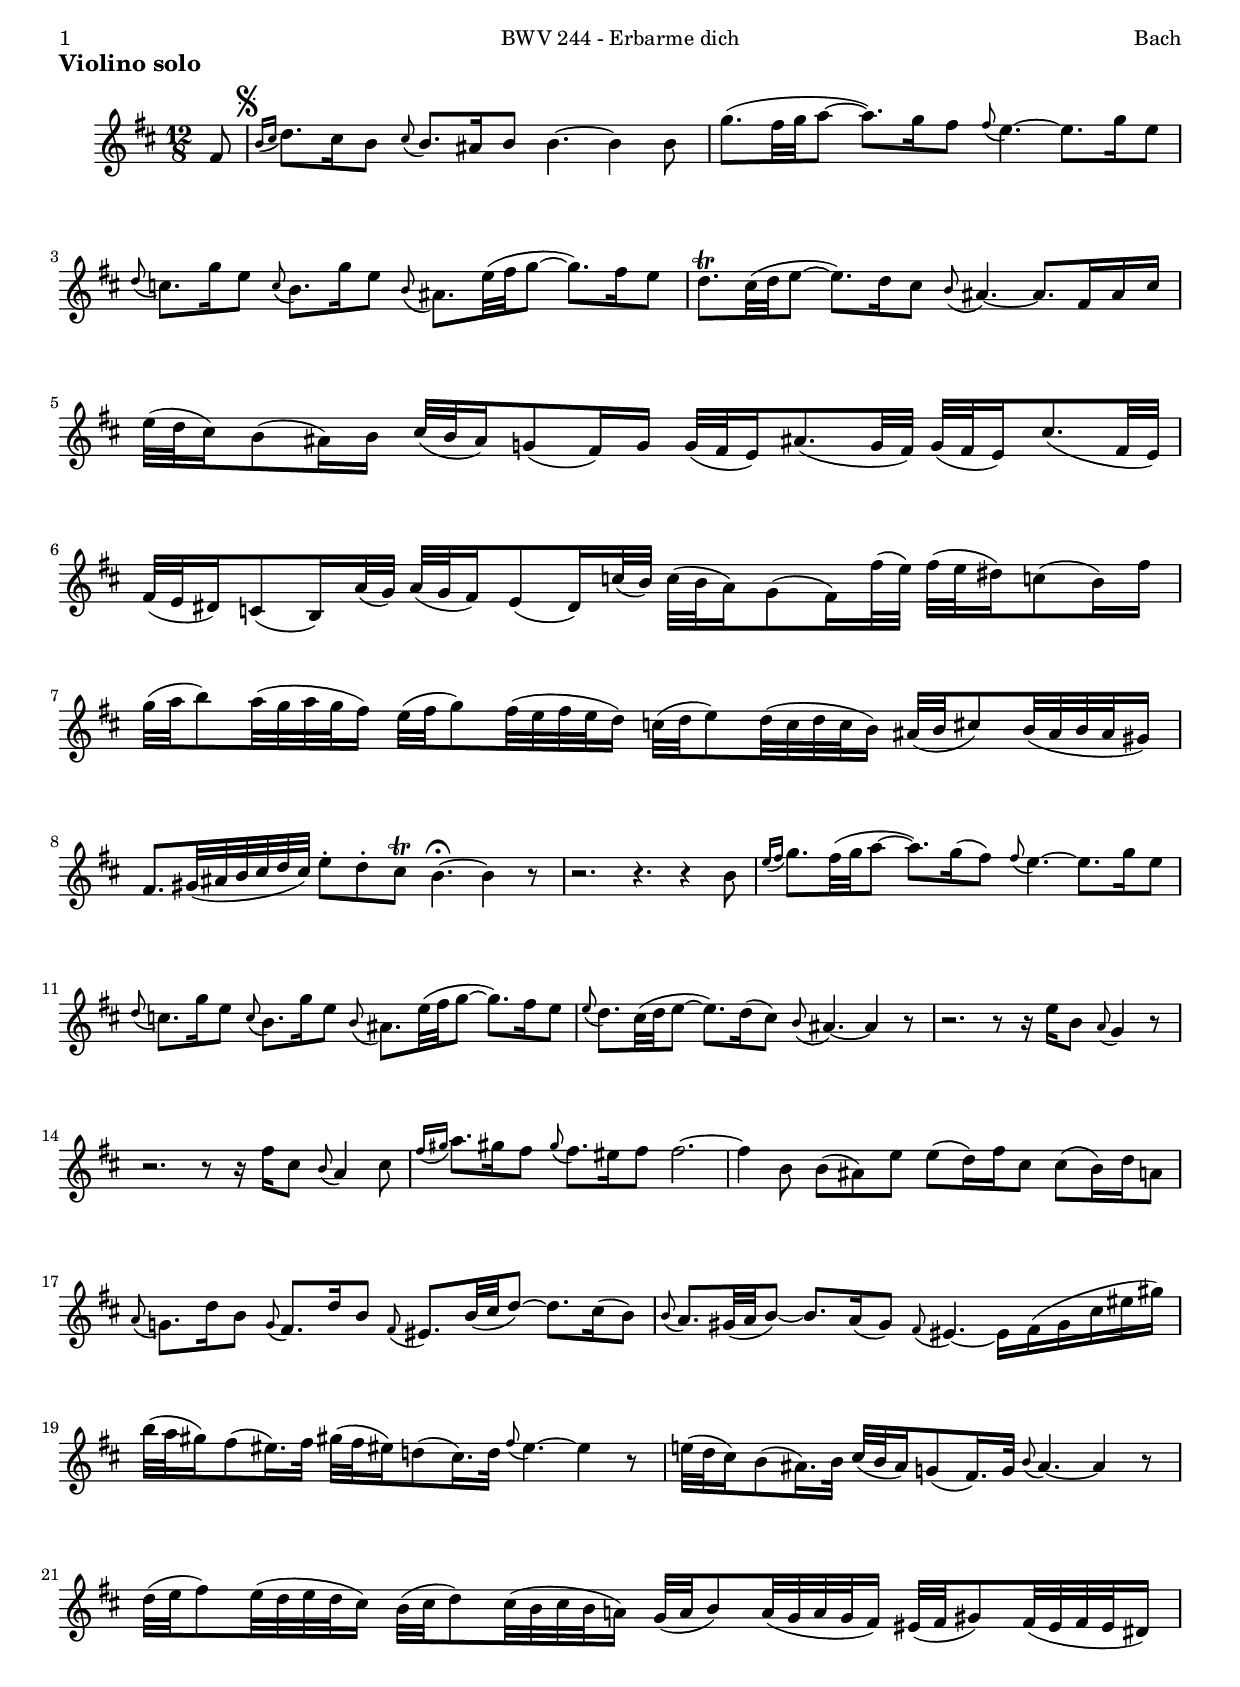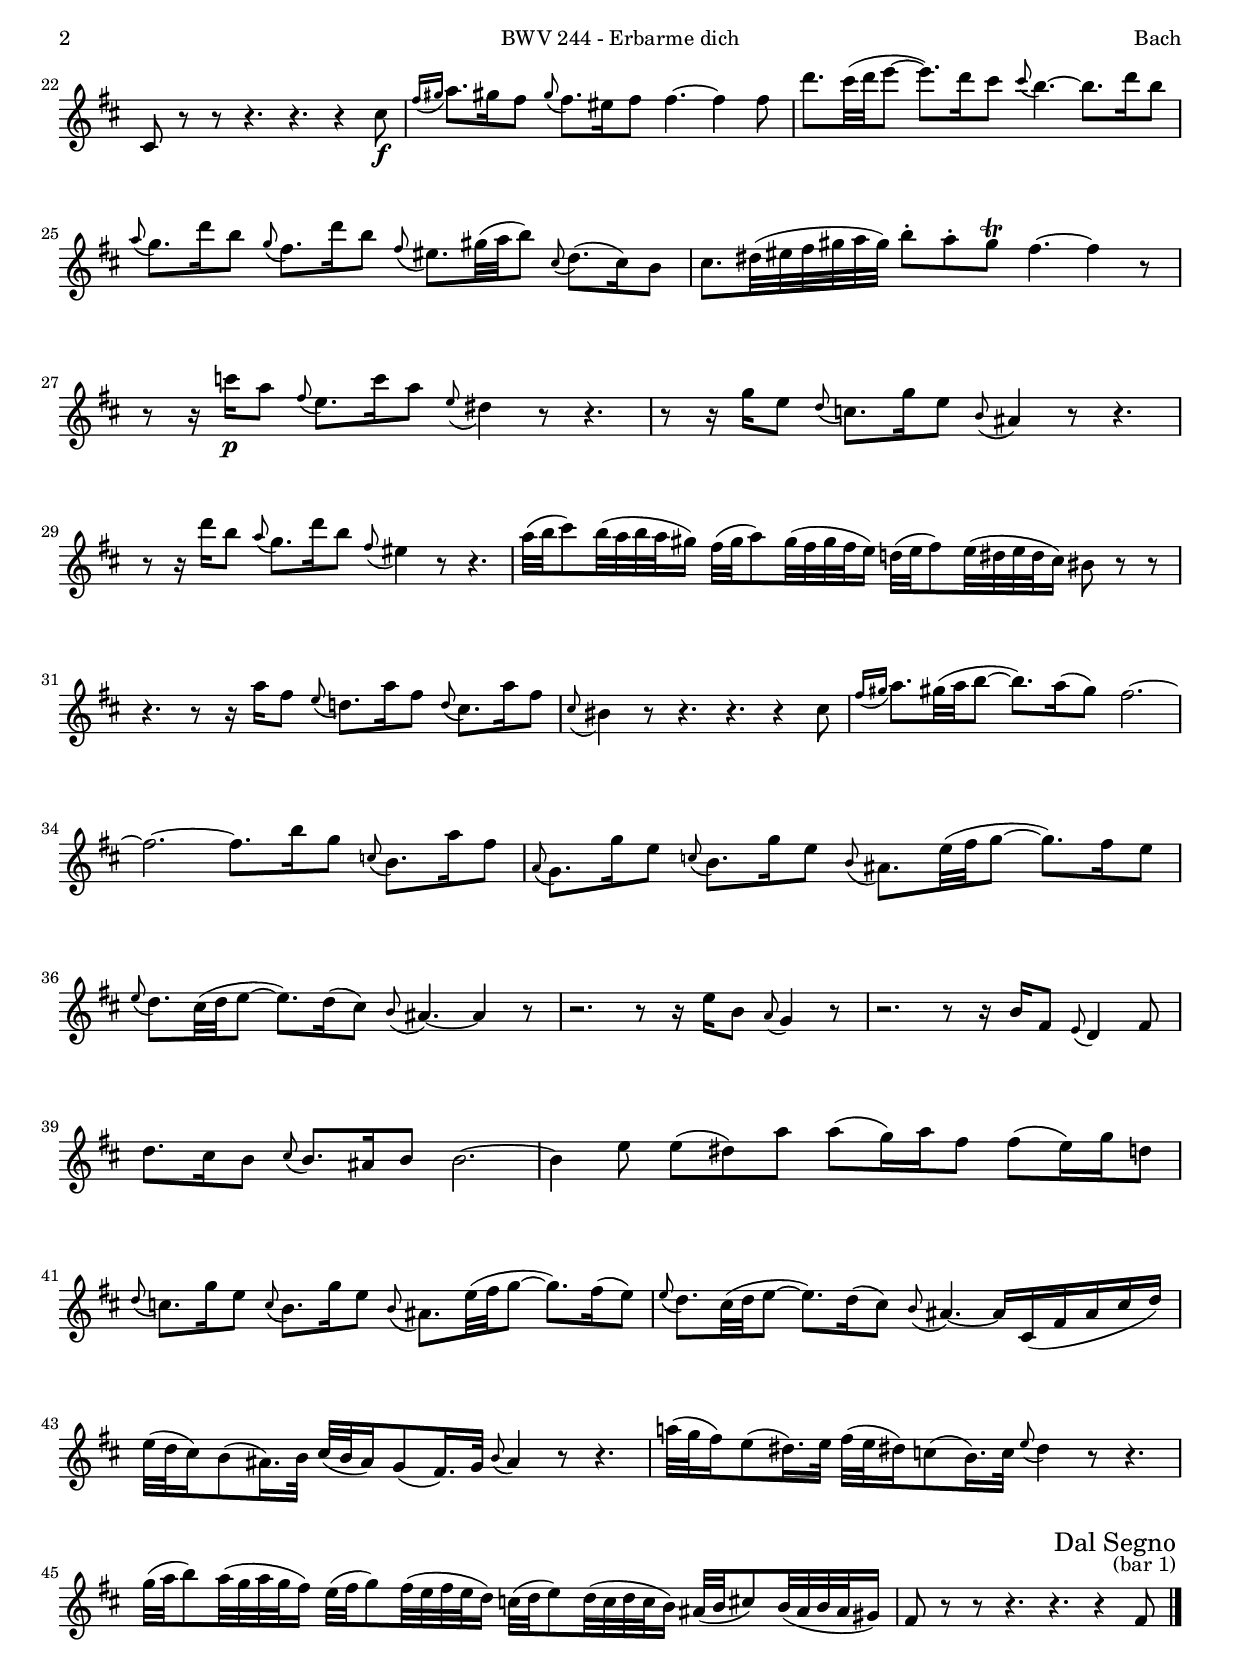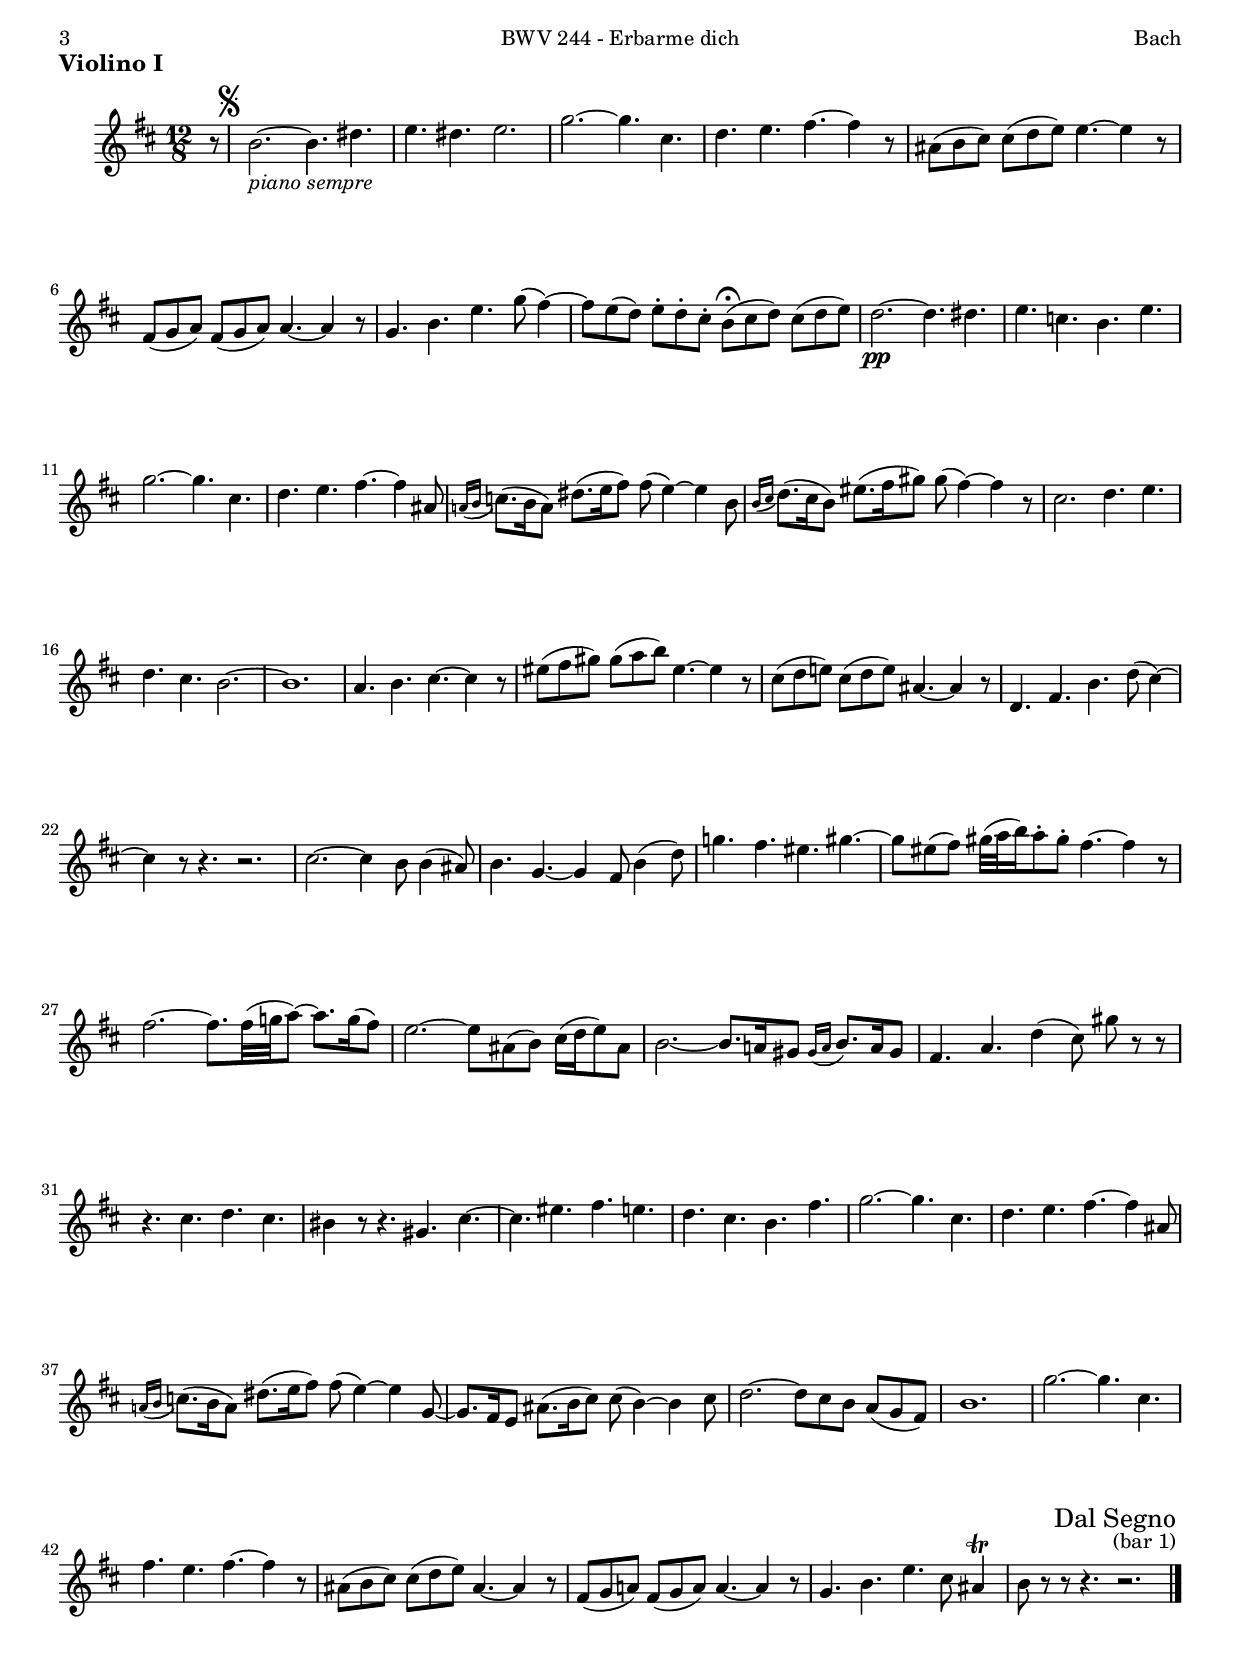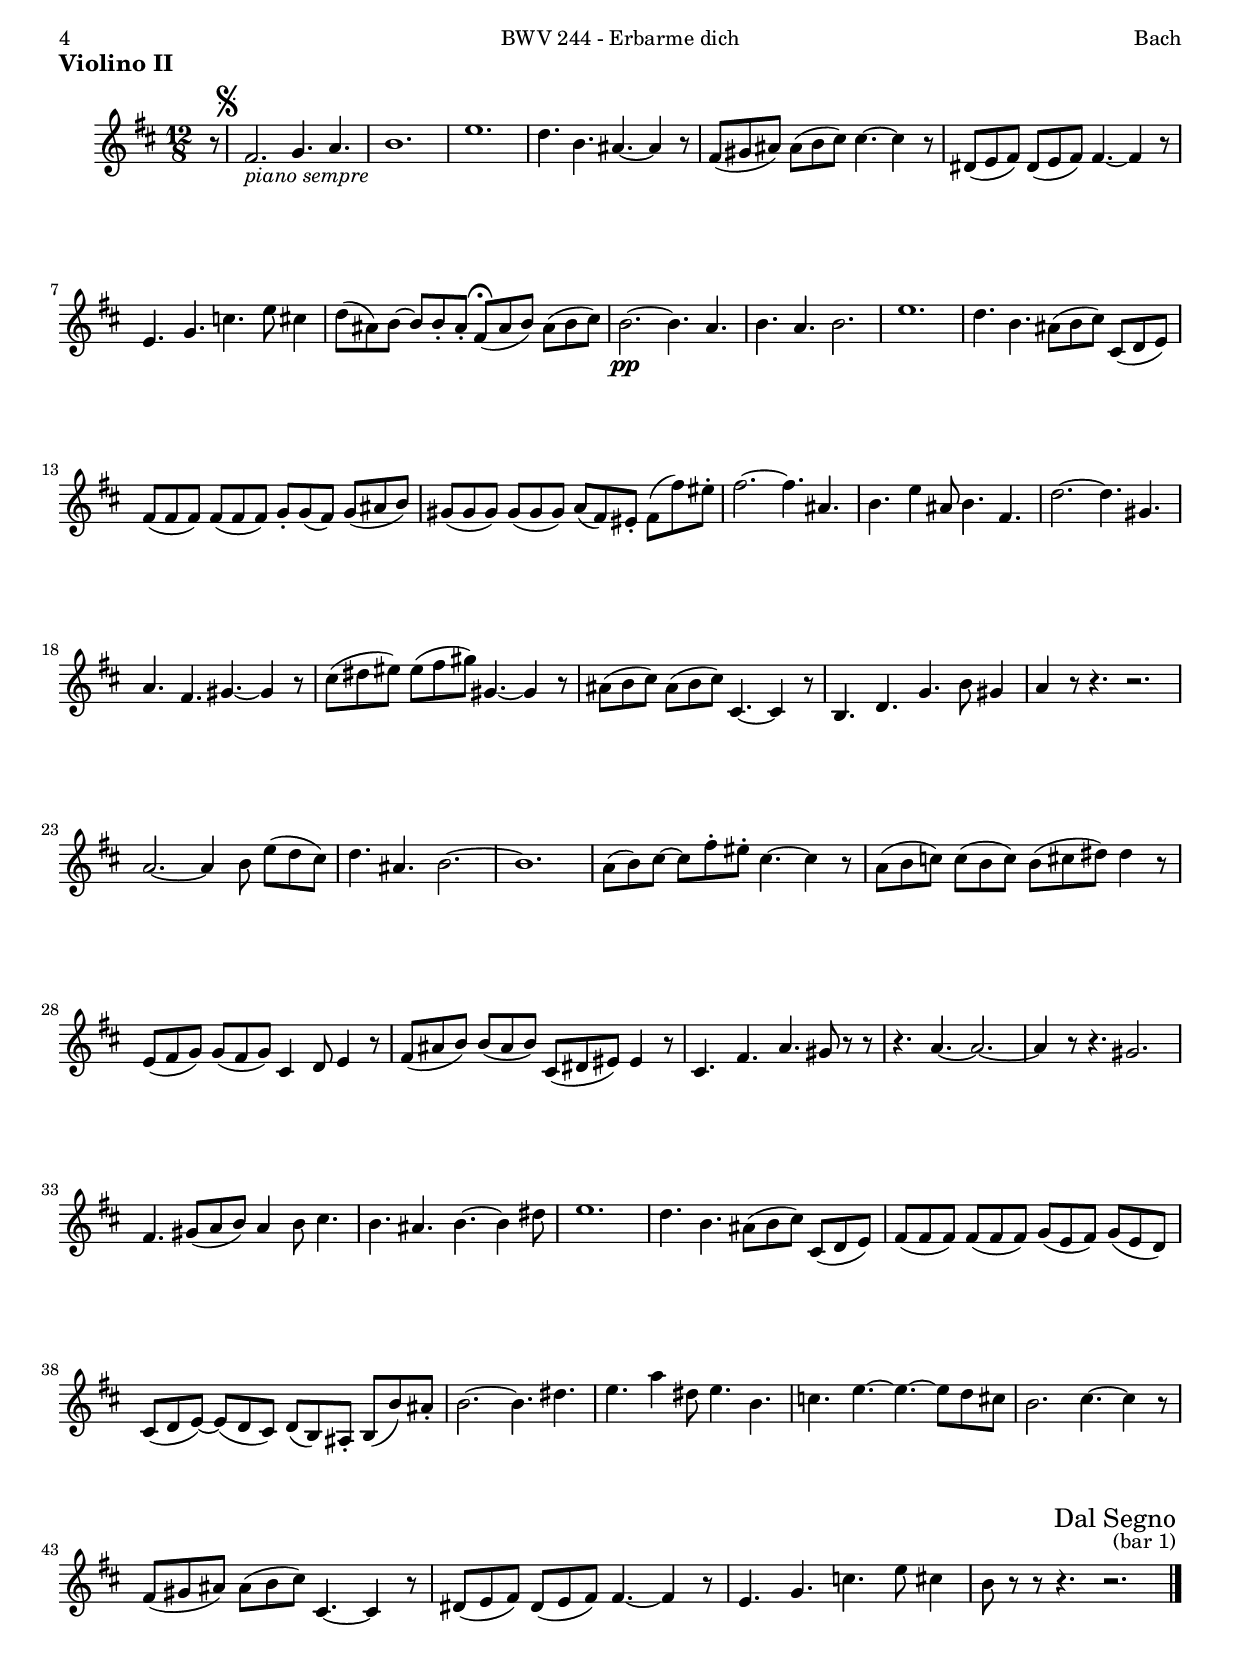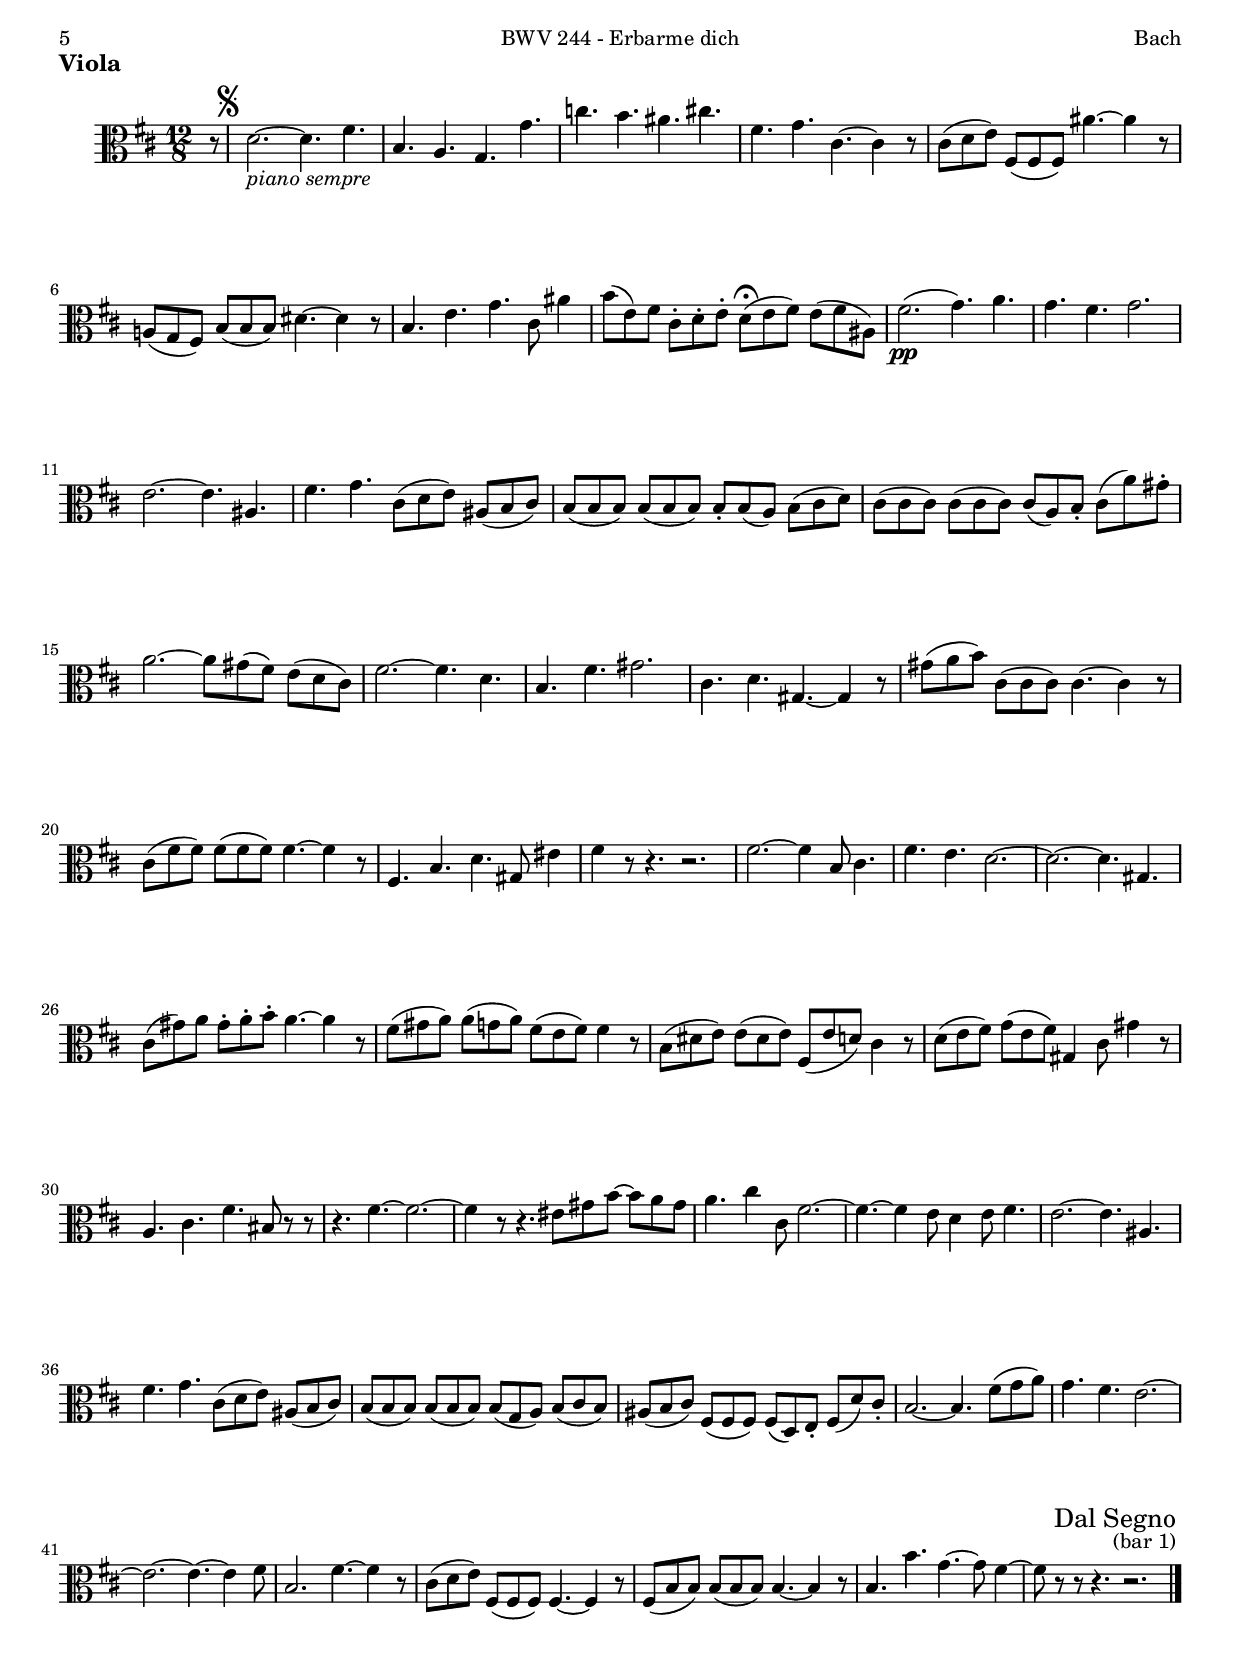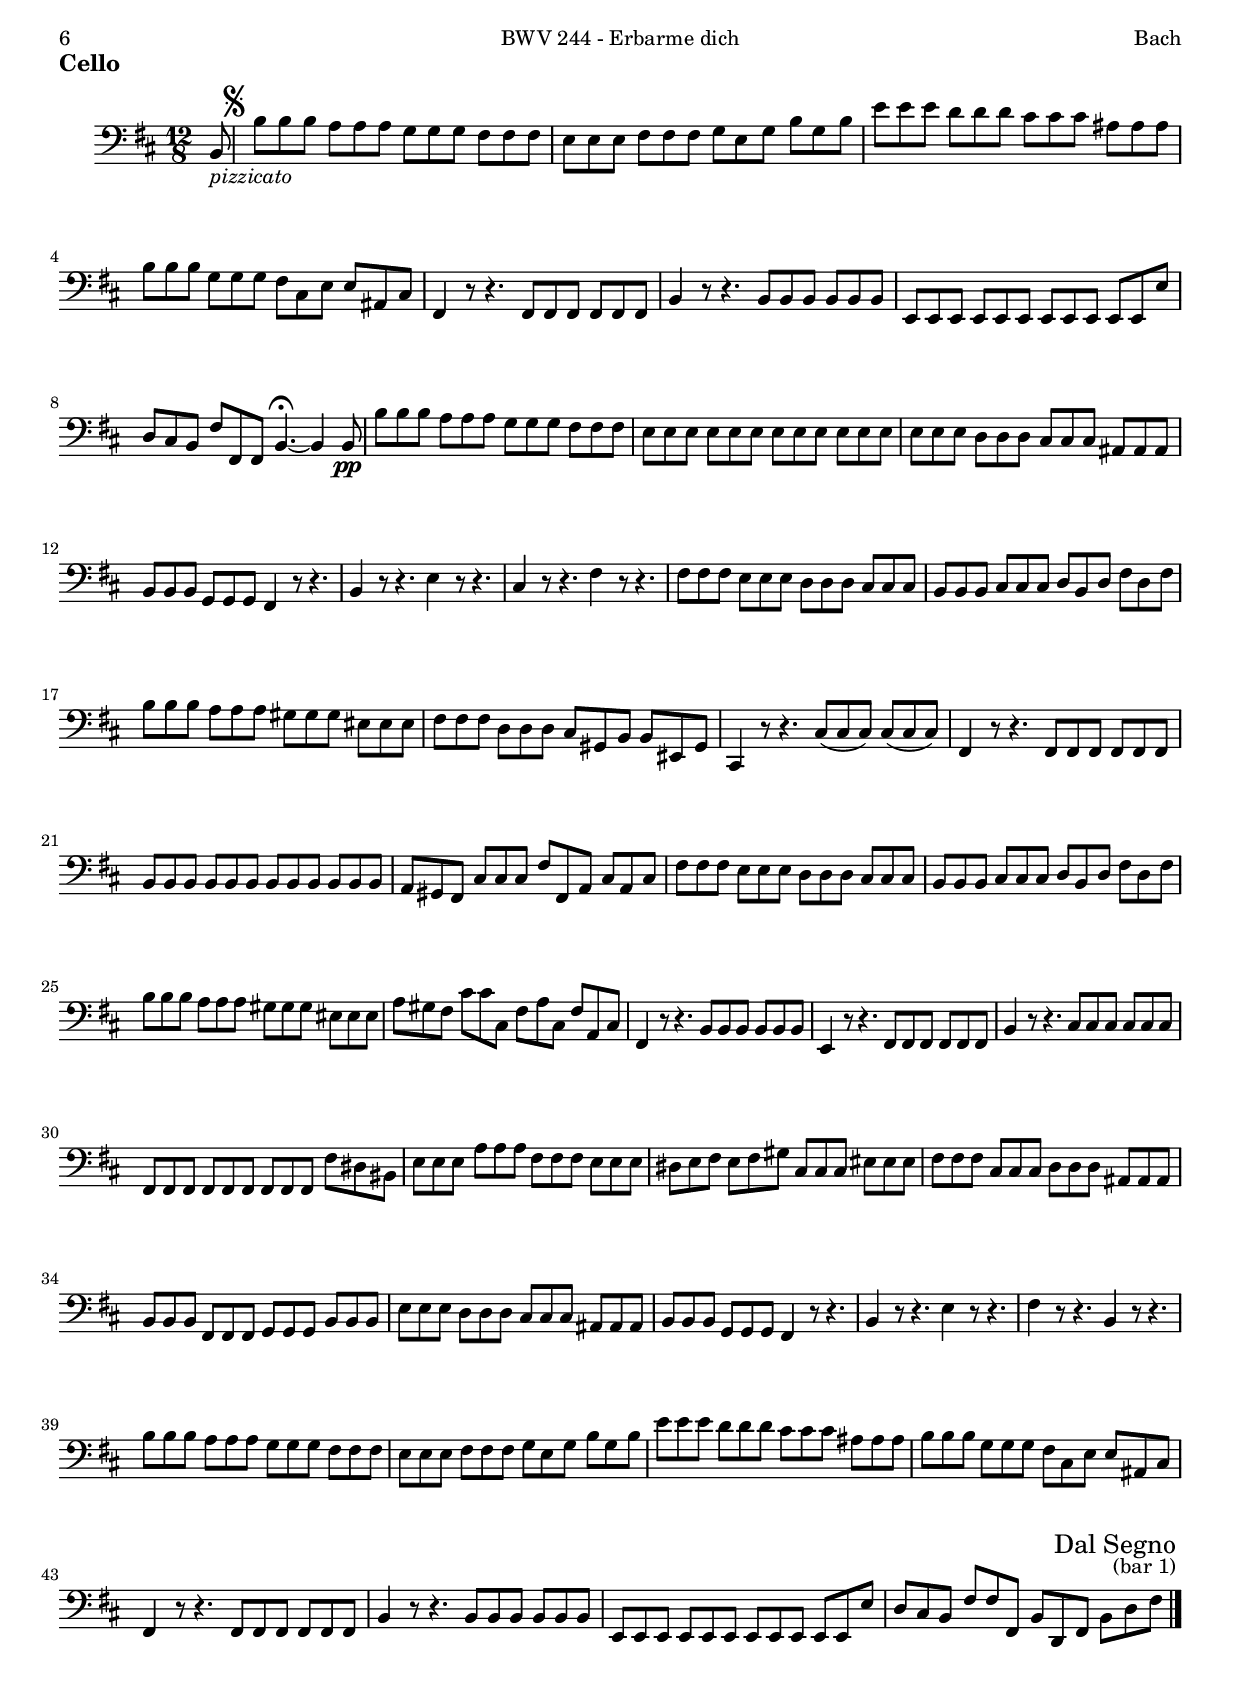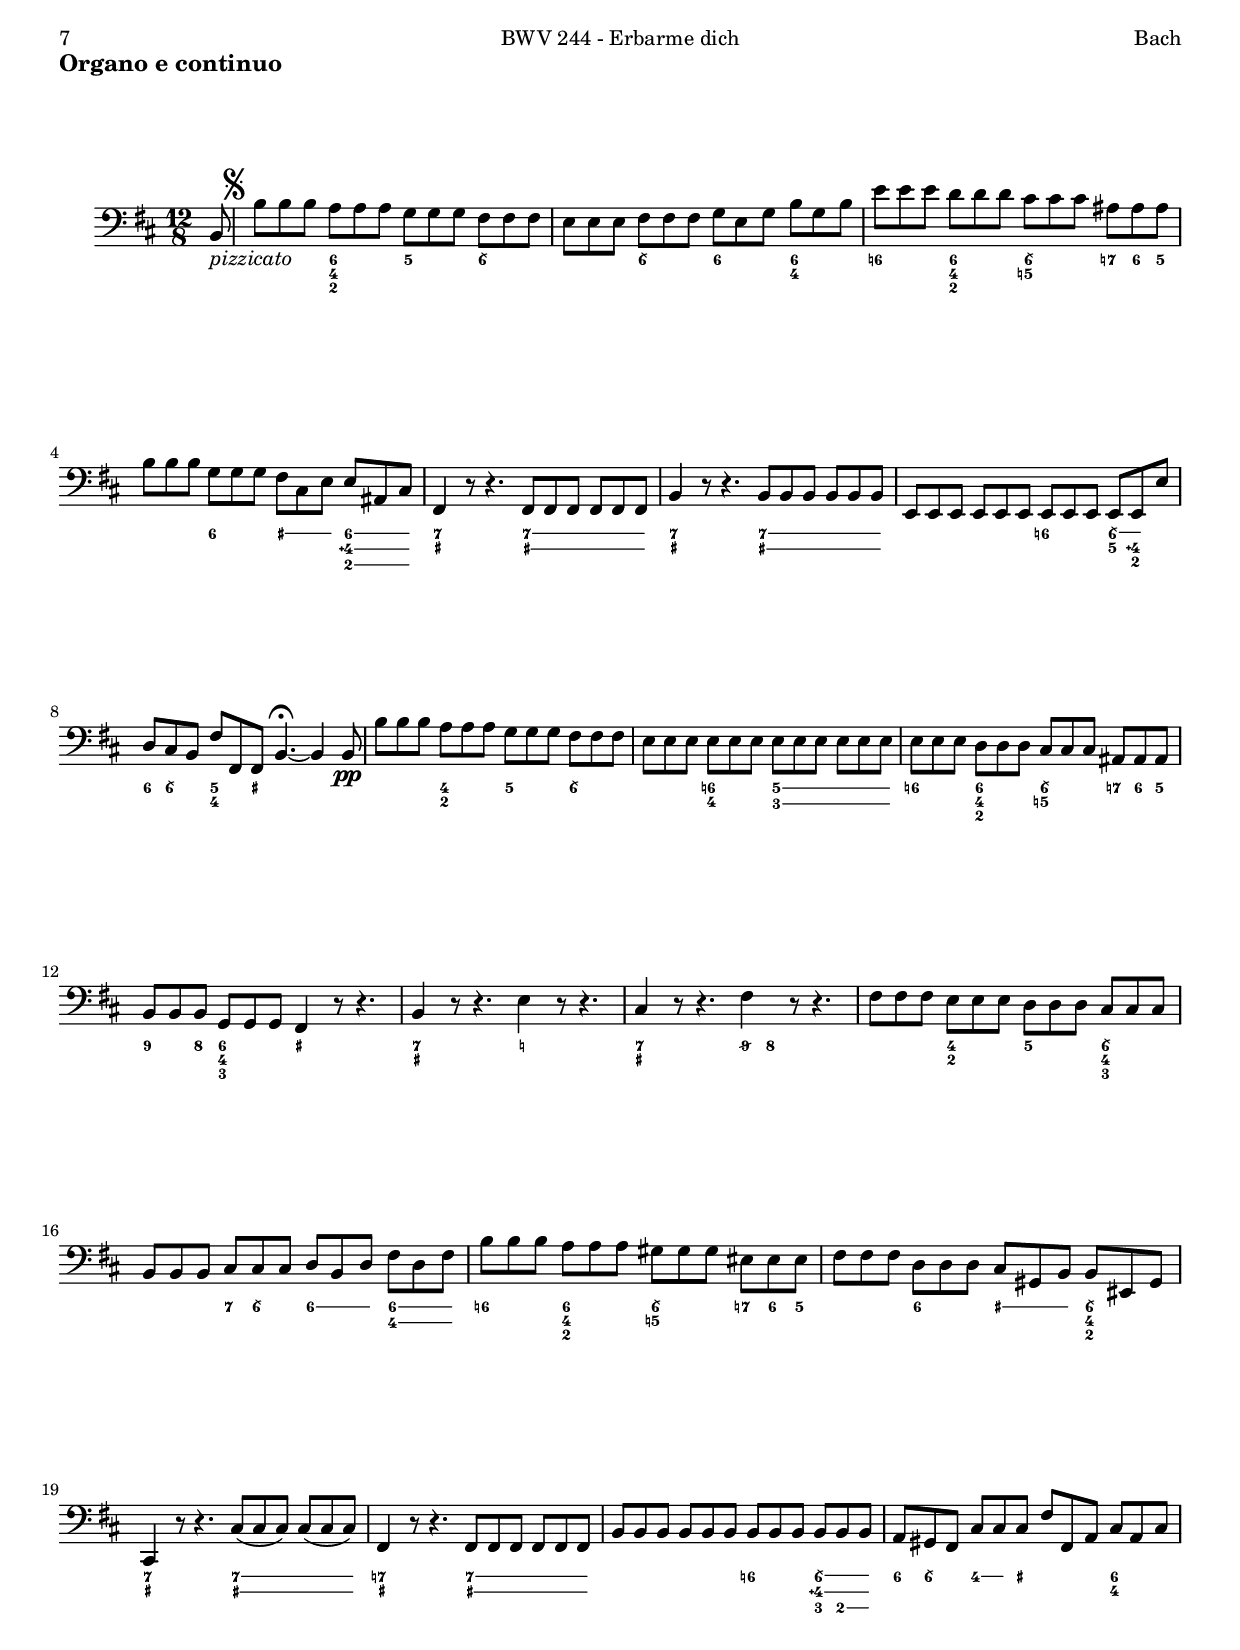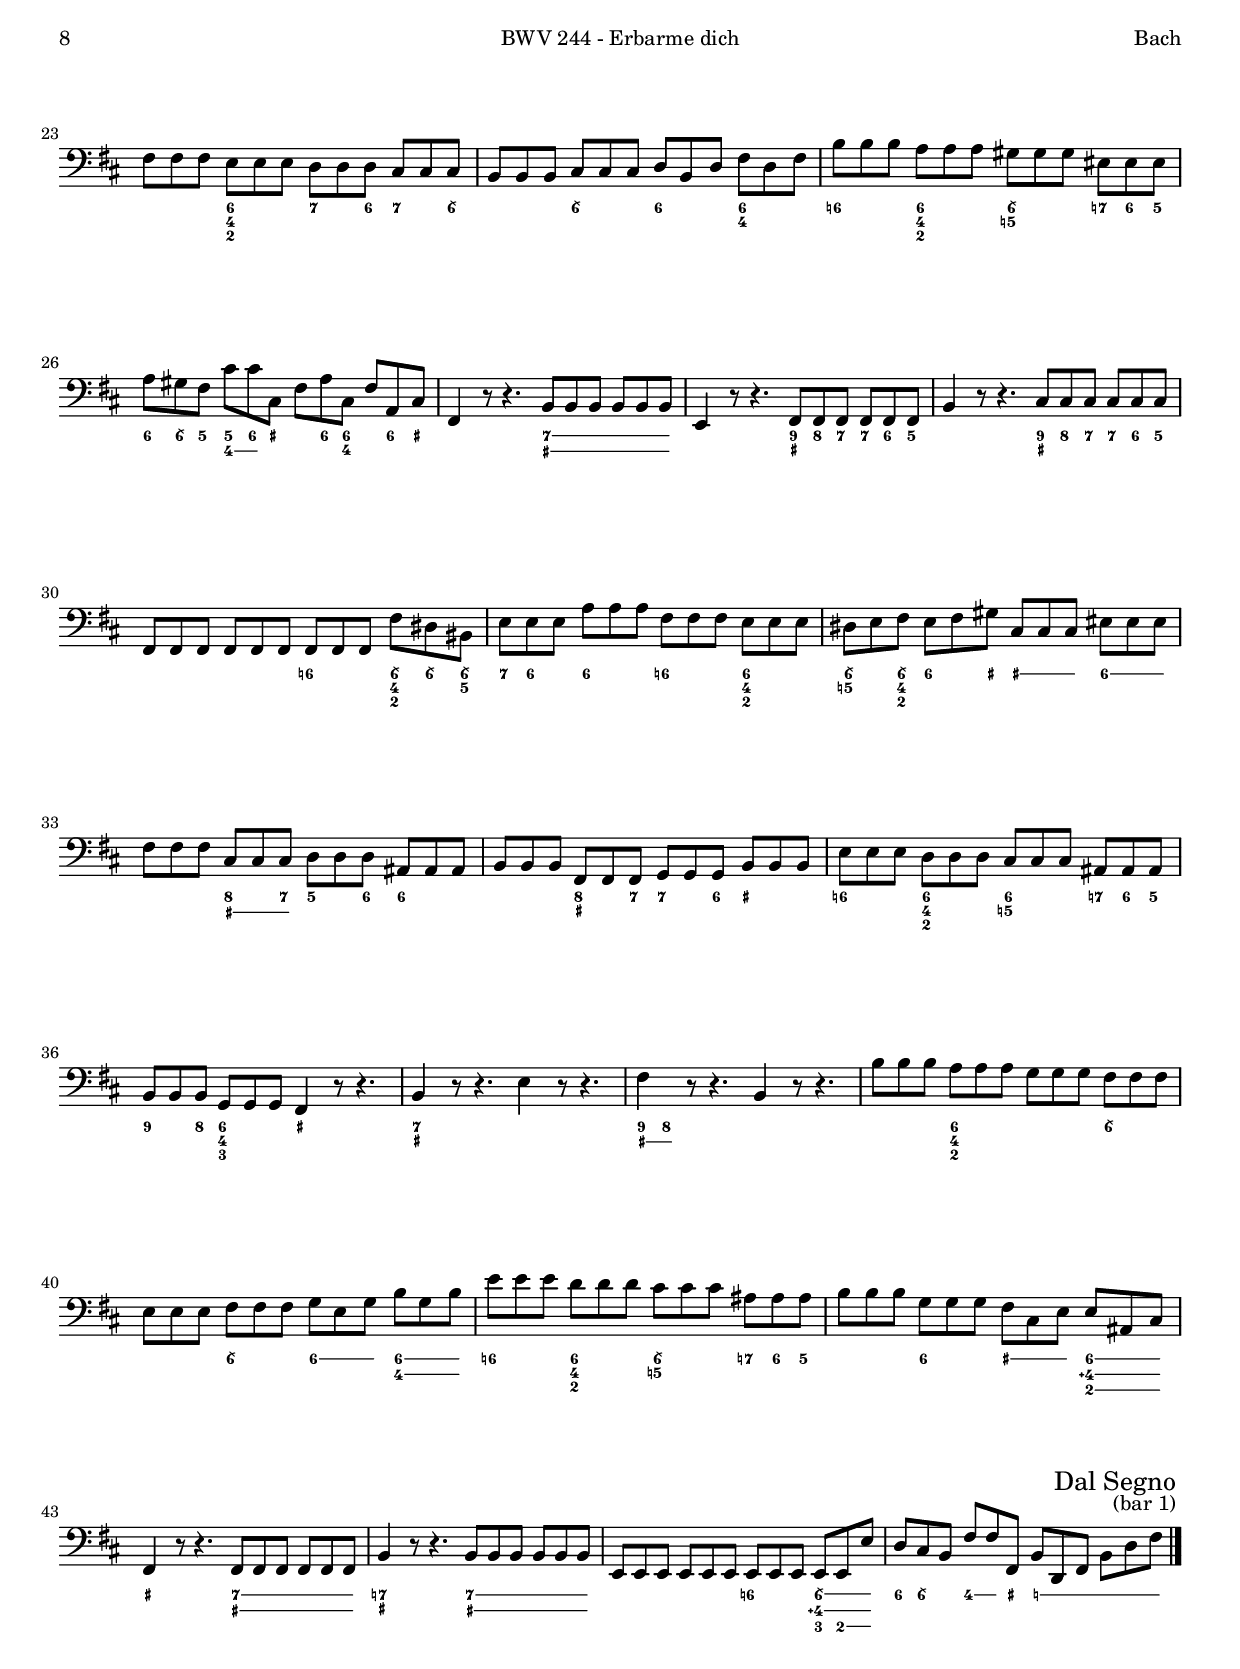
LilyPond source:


\version "2.18.0"

#(set-default-paper-size "a4")
#(set-global-staff-size 18.0) % 14.0 orquesta
#(ly:set-option 'point-and-click #f)
%nomobile

italicas=\override LyricText.font-shape = #'italic
rectas=\override LyricText.font-shape = #'upright
ss=\once \set suggestAccidentals = ##t
mtempo={\tempo 4 = 52}
pfermata=\markup{"(" \musicglyph #"scripts.ufermata" ")"}
bon = \bassFigureExtendersOn
boff = \bassFigureExtendersOff

htitle="BWV 244 - Erbarme dich"
hcomposer="Bach"

%{
\header {
	title=\markup{\fontsize #3 "47. Erbarme dich"}
	subtitle="Matthäus-Passion"
        subsubtitle=\markup{"BWV 244" \vspace #0 }
        composer="Johann Sebastian Bach (1685-1750)"
        pdfauthor=\composer
       %opus="(-)"
	%poet=\markup{}
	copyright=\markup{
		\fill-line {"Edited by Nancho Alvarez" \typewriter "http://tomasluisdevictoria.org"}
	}
%	tagline=""
}
%}

global={
  \compressFullBarRests
  \key b \minor \time 12/8 \partial 8 s8
  \mark \markup{\smaller \musicglyph #"scripts.segno" }
  \grace s8
  %\repeat unfold 46 { \skip 2. \bar "" \grace s8 \skip 2. }
  \skip 1*12/8*46
  \bar "|."
  \override Score.RehearsalMark.self-alignment-X=#right
  \override Score.RehearsalMark.padding = #1.5
  \mark \markup{\right-column{"Dal Segno" \fontsize #-2 "(bar 1)"}}  
}


alto=\relative c'{
	\set autoBeaming = ##f
	r8
	R1*12/8*7
	r2. r4. r4 fis8
	d'8.[ cis16 b8] ~ b8. ais16[ b8] b2. ~
	b4 e,8 e[ dis] a' g4 e8 g4 b8
	c4( b8) b4( ais8) ais4( b8) cis4. ~
	cis8.[ ais16 b8] cis16[ d e8] cis ais4( gis8) fis4 e8
	dis8[ fis16 a c8] ~ c8. b16[ a8] \appoggiatura a8 g4. ~ g4 fis8
	eis8[ gis16 b d8] ~ d8. cis16[ b8] a4 gis8 a8. cis16[ b8]
	cis2. ~ cis8.[ b16 ais8] ~ ais8. b16 cis8
	d8.[ cis32 d e8] ~ e8. d16[ cis8] \appoggiatura cis8 b4. ~ b4 a8
	g4( fis8) fis4( eis8) eis8.[ b'32 cis d8] ~ d8. cis16 b8
	a8. gis16 b8 ~ b8. a16[ gis8] eis4( dis8) cis4 r8
	r4. r8 r16 cis[ eis gis] b8.[ cis16 d8] ~ d8. cis16[ b8]
	ais4 cis8 \appoggiatura {cis16[ d]} e8. cis16[ ais b] e,8.[ fis16 g8] ~ g8. fis16[ e8]
	d8[ e fis] ~ fis[ gis ais] b8[ cis d] ~ d cis16[ b] a![ gis!]
	cis8[ b] a \appoggiatura cis8 b8[ a] gis8 fis4. fis4 r8
	R1*12/8*3
	r2. r4. cis'8. b16[ a gis]
	a2. ~ a8. a32[ b c8] ~ c8. b16[ a8]
	g2. ~ g8 fis[( gis] ais[ b]) cis!
	d2. ~ d8. cis16[ b8] \appoggiatura {b16[ cis]} d8. cis16[ b8] 
	a8 fis[( gis] a4.) ~ a8 bis cis dis8[ fis,] a
	gis8. cis16[ a8] \appoggiatura gis8 fis4. ~ fis8[ eis fis] a8[ d16 bis] cis8
	fis,8. a16[ gis8] gis8[ fis16 e] dis16[ cis] cis4. ~ cis4 r8
	r2. r4. r4 fis8
	d'8.[ cis32 d e8] ~ e8. d16[ cis8] b4 e,8 dis4 b'8
	c4( b8) b4( ais8) ais4( b8) cis4. ~
	cis8.[ ais16 b8] cis16[ d e8] cis8 ais4( gis8) fis4 e8
	dis8[ fis16 a c8] ~ c8. b16[ a8] g4. ~ g4 b8
	e,8.[ fis16 g8] ~ g8. fis16[ e8] d4 cis8 d8. fis16[ e8]
	fis2. ~ fis8.[ e16 dis8] ~ dis8. e16 fis8
	g8.[ fis32 g a8] ~ a8. g16[ fis8] \appoggiatura fis8 e4. ~ e4 g8
	c4( b8) b4( ais8) ais8.[ e32 fis g8] ~ g8. e16 fis8
	d'8. cis16 \appoggiatura {cis16[ d]} e8 ~ e8. d16[ cis8] ais4( gis8) fis4 r8
	r4. r4 cis'8 e,8.[ fis16 g8] ~ g8. fis16[ e8]
	dis4 b8 \appoggiatura {fis'16[ g]} a8. fis16[ dis e] a8.[ b16 c8] ~ c8. b16[ a8]
	g8[ a b] ~ b8[ cis dis] e8.[ d32 c b16 a] g8 fis16[ e] d[ cis!] 
	fis8.[ gis32 ais b cis] d[ cis] e8[ d] cis8 b4. b4 r8
}

violinsolo = \relative c' {
  fis8
  \appoggiatura {b16 cis} d8. cis16 b8 \appoggiatura cis b8. ais16 b8 b4. ~ b4 b8
  g'8.( fis32 g a8 ~ a8.) g16 fis8 \appoggiatura fis8 e4. ~ e8. g16 e8
  \appoggiatura d8 c8. g'16 e8 \appoggiatura c8 b8. g'16 e8 \appoggiatura b8 ais8. e'32( fis g8 ~ g8.) fis16 e8
  d8.^\trill cis32( d e8 ~ e8.) d16 cis8 \appoggiatura b8 ais4. ~ ais8. fis16 ais cis
  e32( d cis16) b8( ais16) b cis32( b ais16) g!8( fis16) g16 % b16-.
  g32( fis e16) ais!8.( g32 fis) g( fis e16) cis'8.( fis,32 e)
  fis( e dis16) c8( b16) a'32( g) a( g fis16) e8( dis16) c'32( b)
  c( b a16) g8( fis16) fis'32( e) fis( e dis16) c!8( b16) fis'
  g32( a b8) a32( g a g fis16) e32( fis g8) fis32( e fis e d16) c32( d e8) d32( c d c b16) ais32( b cis8) b32( ais b ais gis16)
  fis8. gis32( ais b cis d cis) e8-. d-. cis^\trill b4.^\fermata ~ b4 r8
  r2. r4. r4 b8
  \appoggiatura {e16 fis} g8. fis32( g a8 ~ a8.) g16( fis8) \appoggiatura fis8 e4. ~ e8. g16 e8
  \appoggiatura d8 c8. g'16 e8 \appoggiatura c8 b8. g'16 e8 \appoggiatura b8 ais8. e'32( fis g8 ~ g8.) fis16 e8
  \appoggiatura e8 d8. cis32( d e8 ~ e8.) d16( cis8) \appoggiatura b8 ais4. ~ ais4 r8
  r2. r8 r16 e'16 b8 \appoggiatura a8 g4 r8
  r2. r8 r16 fis'16 cis8 \appoggiatura b8 a4 cis8
  \appoggiatura {fis16 gis} a8. gis!16 fis8 \appoggiatura gis8 fis8. eis16 fis8 fis2. ~ % apoyatura sin sostenido
  fis4 b,8 b( ais) e' e( d16) fis cis8 cis( b16) d a8 % en BWV hay otra articulacion
  \appoggiatura a8 g!8. d'16 b8 \appoggiatura g8 fis8. d'16 b8 \appoggiatura fis8 eis8. b'32( cis d8) ~ d8. cis16( b8)
  \appoggiatura b8 a8. gis32( a b8) ~ b8. a16( gis8) \appoggiatura fis8 eis4. ~ eis16 fis( gis cis eis gis)
  b32( a gis16) fis8( eis16.) fis32 gis!( fis eis!16) d!8( cis16.) d32 \appoggiatura fis8 eis4. ~ eis4 r8
  e!32( d cis16) b8( ais16.) b32 cis( b ais16) g!8( fis16.) g32 \appoggiatura b8 ais4. ~ ais4 r8
  d32( e fis8) e32( d e d cis16) b32( cis d8) cis32( b cis b a!16) g32( a b8) a32( g a g fis16) eis32( fis gis8) fis32( eis fis eis dis16)
  \pageBreak
  cis8 r r r4. r4. r4 cis'8-\f
  \appoggiatura {fis16 gis} a8. gis!16 fis8 \appoggiatura gis8 fis8. eis16 fis8 fis4. ~ fis4 fis8 % apoyatura sin sostenido
  d'8. cis32( d e8 ~ e8.) d16 cis8 \appoggiatura cis8 b4. ~ b8. d16 b8
  \appoggiatura a8 g8. d'16 b8 \appoggiatura g fis8. d'16 b8 \appoggiatura fis eis8. gis32( a b8) \appoggiatura cis,8 d8.( cis16) b8
  cis8. dis32( eis fis gis a gis) b8-. a-. gis^\trill fis4. ~ fis4 r8
  r8 r16 c'16-\p a8 \appoggiatura fis e8. c'16 a8 \appoggiatura e8 dis4 r8 r4.
  r8 r16 g16 e8 \appoggiatura d8 c8. g'16 e8 \appoggiatura b8 ais4 r8 r4.
  r8 r16 d'16 b8 \appoggiatura a8 g8. d'16 b8 \appoggiatura fis8 eis4 r8 r4.
  a32( b cis8) b32( a b a gis16) fis32( gis a8) gis32( fis gis fis e16) d!32( e fis8) e32( dis e dis cis16) bis8 r r
  r4. r8 r16 a'16 fis8 \appoggiatura e8 d!8. a'16 fis8 \appoggiatura d8 cis8. a'16 fis8
  \appoggiatura cis8 bis4 r8 r4. r4. r4 cis8
  \appoggiatura {fis16 gis} a8. gis!32( a b8 ~ b8.) a16( gis8) fis2. ~ % apoyatura sin sostenido
  fis2. ~ fis8. b16 g8 \appoggiatura c,8 b8. a'16 fis8
  \appoggiatura a,8 g8. g'16 e8 \appoggiatura c8 b8. g'16 e8 \appoggiatura b8 ais8. e'32( fis g8 ~ g8.) fis16 e8
  \appoggiatura e8 d8. cis32( d e8 ~ e8.) d16( cis8) \appoggiatura b8 ais4. ~ ais4 r8
  r2. r8 r16 e'16 b8 \appoggiatura a8 g4 r8
  r2. r8 r16 b16 fis8 \appoggiatura e8 d4 fis8
  d'8. cis16 b8 \appoggiatura cis8 b8. ais16 b8 b2. ~
  b4 e8 e( dis) a' a( g16) a fis8 fis( e16) g d8 % en BWV hay otra articulacion
  \appoggiatura d8 c8. g'16 e8 \appoggiatura c8 b8. g'16 e8 \appoggiatura b8 ais8. e'32( fis g8 ~ g8.) fis16( e8)
  \appoggiatura e8 d8. cis32( d e8 ~ e8.) d16( cis8) \appoggiatura b8 ais4. ~ ais16 cis,( fis ais cis d)
  e32( d cis16) b8( ais16.) b32 cis32( b ais16) g8( fis16.) g32 \appoggiatura b8 ais4 r8 r4. % fusas sueltas con picado
  a'!32( g fis16) e8( dis16.) e32 fis( e dis!16) c8( b16.) c32 \appoggiatura e8 dis4 r8 r4.
  g32( a b8) a32( g a g fis16) e32( fis g8) fis32( e fis e d16) c32( d e8) d32( c d c b16) ais32( b cis8) b32( ais b ais gis16)
  fis8 r r r4. r r4 fis8
}

violinuno = \relative c'' {
  r8
  b2.-\markup{\italic "piano sempre"} ~ b4. dis
  e dis e2.
  g2. ~ g4. cis,
  d4. e fis ~ fis4 r8
  ais,8( b cis) cis(d e) e4. ~ e4 r8
  fis,8( g a) fis( g a) a4. ~ a4 r8
  g4. b e g8( fis4) ~
  fis8 e( d) e8-. d-. cis-. b8(-\fermata cis d) cis( d e)
  d2.-\pp ~ d4. dis
  e4. c! b e
  g2. ~ g4. cis,
  d e fis ~ fis4 ais,8
  \appoggiatura {a!16 b} c8.( b16 a8) dis8.( e16 fis8) fis8( e4) ~ e4 b8
  \appoggiatura {b16 cis} d8.( cis16 b8) eis8.( fis16 gis8) gis8( fis4) ~ fis4 r8
  cis2. d4. e
  d4. cis b2. ~
  b1.
  a4. b cis ~ cis4 r8
  eis8( fis gis) gis( a b) eis,4. ~ eis4 r8
  cis8( d e!) cis( d e) ais,4. ~ ais4 r8
  d,4. fis b  d8( cis4) ~
  cis4 r8 r4. r2.
  cis2. ~ cis4 b8 b4( ais8)
  b4. g ~ g4 fis8 b4( d8)
  g!4. fis eis gis ~
  gis8 eis( fis) gis32( a b16) a8-. gis-. fis4. ~ fis4 r8
  fis2. ~ fis8. fis32( g! a8) ~ a8. g16( fis8)
  e2. ~ e8 ais,( b) cis16( d e8) ais,
  b2. ~ b8. a!16 gis8 \appoggiatura {gis16 a} b8. a16 gis8
  fis4. a d4( cis8) gis'8 r r
  r4. cis, d cis
  bis4  r8 r4. gis4. cis ~
  cis eis fis e
  d cis b fis'
  g2. ~ g4. cis,
  d4. e fis ~ fis4 ais,8
  \appoggiatura {a!16 b} c8.( b16 a8) dis8.( e16 fis8) fis8( e4) ~ e4 g,8 ~
  g8. fis16 e8 ais8.( b16 cis8) cis8( b4) ~ b4 cis8
  d2. ~ d8 cis b a( g fis)
  b1.
  g'2. ~ g4. cis,
  fis e fis ~ fis4 r8
  ais,8( b cis) cis( d e) ais,4. ~ ais4 r8
  fis8( g a!) fis( g a) a4. ~ a4 r8
  g4. b e cis8 ais4^\trill
  b8 r r r4. r2.
}

violindos=\relative c'{
  r8
  fis2.-\markup{\italic "piano sempre"} g4. a
  b1.
  e
  d4. b ais ~ ais4 r8
  fis8( gis ais) ais( b cis) cis4. ~ cis4 r8
  dis,( e fis) dis( e fis) fis4. ~ fis4 r8
  e4. g c e8 cis4
  d8( ais) b ~ b b8-. ais-. fis8-\fermata( ais b) ais( b cis)
  b2.-\pp ~ b4. a
  b a b2.
  e1.
  d4. b ais8( b cis) cis,( d e)
  fis8( fis fis) fis( fis fis) g-. g( fis) g( ais b)
  gis8( gis gis) gis( gis gis) a( fis) eis-. fis8( fis') eis-.
  fis2. ~ fis4. ais,4.
  b4. e4 ais,8 b4. fis
  d'2. ~ d4. gis,4.
  a fis gis4. ~ gis4 r8
  cis8( dis eis) eis( fis gis) gis,4. ~ gis4 r8
  ais8( b cis) ais( b cis) cis,4. ~ cis4 r8
  b4. d g b8 gis4
  a4 r8 r4. r2.
  a2. ~ a4 b8 e8( d cis)
  d4. ais b2. ~
  b1.
  a8( b) cis ~ cis fis-. eis-.
  cis4. ~ cis4 r8
  a8( b c) c( b c) b( cis dis) dis4 r8
  e,8( fis g) g( fis g) cis,4 d8 e4 r8
  fis8( ais b) b( ais b) cis,( dis eis) eis4 r8
  cis4. fis a gis8 r r
  r4. a4. ~ a2. ~
  a4 r8 r4. gis2.
  fis4. gis8( a b) a4 b8 cis4.
  b4. ais b ~ b4 dis8
  e1.
  d4. b ais8( b cis) cis,( d e)
  fis8( fis fis) fis( fis fis) g( e fis) g( e d)
  cis( d e) ~ e( d cis) d( b) ais-. b8( b') ais-.
  b2. ~ b4. dis
  e4. a4 dis,8 e4. b
  c4. e ~ e ~ e8 d cis
  b2. cis4. ~ cis4 r8
  fis,8( gis ais) ais( b cis) cis,4. ~ cis4 r8
  dis8( e fis) dis( e fis) fis4. ~ fis4 r8
  e4. g c e8 cis4
  b8 r r r4. r2.
}

viola=\relative c'{
  r8
  d2.-\markup{\italic "piano sempre"} ~ d4. fis
  b, a g g'
  c b ais cis
  fis, g cis, ~ cis4 r8
  cis8( d e) fis,( fis fis) ais'4. ~ ais4 r8
  a,!8( g fis) b( b b) dis4. ~ dis4 r8
  b4. e g cis,8 ais'4
  b8( e,) fis cis-. d-. e-. d-\fermata( e fis) e( fis ais,)
  fis'2.-\pp( g4.) a
  g4. fis g2.
  e2. ~ e4. ais,
  fis'4. g cis,8( d e) ais,( b cis)
  b8( b b) b( b b) b-. b( a) b( cis d)
  cis( cis cis) cis( cis cis) cis( a) b-. cis( a') gis-.
  a2. ~ a8 gis( fis) e( d cis)
  fis2. ~ fis4. d
  b fis' gis2.
  cis,4. d gis,4. ~ gis4 r8
  gis'8( a b) cis,( cis cis) cis4. ~ cis4 r8
  cis8( fis fis) fis( fis fis) fis4. ~ fis4 r8
  fis,4. b d gis,8 eis'4
  fis4 r8 r4. r2.
  fis2. ~ fis4 b,8 cis4.
  fis4. e d2. ~
  d2. ~ d4. gis,
  cis8( gis') a gis-. a-. b-. a4. ~ a4 r8
  fis8( gis a) a( g a) fis( e fis) fis4 r8
  b,8( dis e) e( dis e) fis,( e' d) cis4 r8
  d8( e fis) g( e fis) gis,4 cis8 gis'4 r8
  a,4. cis fis bis,8 r r
  r4. fis'4. ~ fis2. ~
  fis4 r8 r4. eis8 gis b ~ b a gis
  a4. cis4 cis,8 fis2. ~
  fis4. ~ fis4 e8 d4 e8 fis4.
  e2. ~ e4. ais,
  fis'4. g cis,8( d e) ais,( b cis)
  b8( b b ) b( b b) b( g a) b( cis b)
  ais( b cis) fis,( fis fis) fis( d) e-. fis( d') cis-.
  b2. ~ b4. fis'8( g a)
  g4. fis e2. ~
  e2. ~ e4. ~ e4 fis8
  b,2. fis'4. ~ fis4 r8
  cis8( d e) fis,8( fis fis) fis4. ~ fis4 r8
  fis8( b b) b( b b) b4. ~ b4 r8
  b4. b' g ~ g8 fis4 ~
  fis8 r r r4. r2.
}

cello=\relative c{
  b8-\markup{\italic "pizzicato"}
  b'8 b b a a a g g g fis fis fis
  e e e fis fis fis g e g b g b
  e e e d d d cis cis cis ais ais ais
  b b b g g g fis cis e e ais, cis
  fis,4 r8 r4. fis8 fis fis fis fis fis
  b4 r8 r4. b8 b b b b b
  e,8 e e e e e e e e e e e'
  d cis b fis' fis, fis b4.^\fermata ~ b4 b8-\pp
  b'8 b b a a a g g g fis fis fis
  e e e e e e e e e e e e 
  e e e d d d cis cis cis ais ais ais
  b b b g g g fis4 r8 r4.
  b4 r8 r4. e4 r8 r4. 
  cis4 r8 r4. fis4 r8 r4.
  fis8 fis fis e e e d d d cis cis cis
  b8 b b cis cis cis d b d fis d fis
  b8 b b a a a gis gis gis eis eis eis
  fis fis fis d d d cis gis b b eis, gis
  cis,4 r8 r4. cis'8( cis cis) cis( cis cis)
  fis,4 r8 r4. fis8 fis fis fis fis fis
  b b b b b b b b b b b b 
  a gis fis cis' cis cis fis fis, a cis a cis
  fis fis fis e e e d d d cis cis cis
  b b b cis cis cis d b d fis d fis
  b8 b b a a a gis gis gis eis eis eis
  a gis fis cis' cis cis, fis a cis, fis a, cis
  fis,4 r8 r4. b8 b b b b b 
  e,4 r8 r4. fis8 fis fis fis fis fis
  b4 r8 r4. cis8 cis cis cis cis cis 
  fis, fis fis fis fis fis fis fis fis fis' dis bis
  e8 e e a a a fis fis fis e e e 
  dis e fis e fis gis cis, cis cis eis eis eis
  fis fis fis cis cis cis d d d ais ais ais
  b b b fis fis fis g g g b b b 
  e e e d d d cis cis cis ais ais ais
  b b b g g g fis4 r8 r4.
  b4 r8 r4. e4 r8 r4.
  fis4 r8 r4. b,4 r8 r4.
  b'8 b b a a a g g g fis fis fis
  e e e fis fis fis g e g b g b
  e8 e e d d d cis cis cis ais ais ais
  b b b g g g fis cis e e ais, cis
  fis,4 r8 r4. fis8 fis fis fis fis fis
  b4 r8 r4. b8 b b b b b 
  e,8 e e e e e e e e e e e'
  d cis b fis' fis fis, b d, fis b d fis
}

cifrado=\figuremode{
s8
s4. <6 4 2>4. <5> <6\\>
s <6\\> <6> <6 4>
<6!> <6 4 2> <6\\ 5!> <7!>8 <6> <5>
s4. <6> \bassFigureExtendersOn <_+>4 <_+>8 <6 4\+ 2>4 <6 4\+ 2>8
<7 _+>4 s8 s4. <7 _+>4. <7 _+>4 <7 _+>8
<7\! _+\!>4 s8 s4. <7\! _+\!>4. <7 _+>4 <7 _+>8
s2. <6!>4. <6\\ 5>8 <6\\ 4\+ 2>8 s
\bassFigureExtendersOff
<6>8 <6\\>4 <5 4>4 <_+>8 s2.
s4. <4 2> <5> <6\\>
s4. <6! 4> \bassFigureExtendersOn <5 3>4. <5 3>4 <5 3>8
\bassFigureExtendersOff
<6!>4. <6 4 2> <6\\ 5!> <7!>8 <6> <5>
<9>4 <8>8 <6 4 3>4. <_+>4 s8 s4.
<7 _+>4 s8 s4. <_!>4 s8 s4.
<7 _+>4 s8 s4. <9/>8 <8>8 s s4.
s4. <4 2> <5> <6\\ 4 3>
s4. <7>8 <6\\>4 \bon <6>4 <6>8 <6\! 4>4 <6 4>8
\boff
<6!>4. <6 4 2>4. <6\\ 5!> <7!>8 <6> <5>
s4. <6> \bon <_+>4 <_+>8 <6\\ 4 2>4.
<7 _+>4 s8 s4. <7 _+>4. <7 _+>4 <7 _+>8
<7!\! _+\!>4 s8 s4. <7\! _+\!>4. <7 _+>4 <7 _+>8
s2. <6!>4. <6\\ 4\+ 3>8 <6\\ 4\+ 2> <6\\ 4\+ 2>
<6>8 <6\\>4 <4>8 <4> <_+>8 \boff s4. <6 4>
s4. <6 4 2> <7>4 <6>8 <7>4 <6\\>8
s4. <6\\> <6> <6 4>
<6!> <6 4 2> <6\\ 5!> <7!>8 <6> <5>
<6> <6\\> <5> \bon <5\! 4> <6 4> \boff <_+> s8 <6> <6 4> s <6> <_+>
s2.
\bon <7 _+>4. <7 _+>4 <7 _+>8
\boff
s2. <9 _+>8 <8> <7> <7> <6> <5>
s2. <9 _+>8 <8> <7> <7> <6> <5>
s2. <6!>4. <6\\ 4 2>8 <6\\> <6\\ 5>
<7>8 <6>4 <6>4. <6!>4. <6 4 2>
<6\\ 5!>4 <6\\ 4 2\!>8 <6>4 <_+>8
\bon <_+\!>4 <_+>8 <6>4 <6>8
s4. <8 _+>4 <7 _+>8 \boff <5>4 <6>8 <6>4.
s4. <8 _+>4 <7>8 <7>4 <6>8 <_+>4.
<6!>4. <6 4 2> <6 5!> <7!>8 <6> <5>
<9>4 <8>8 <6 4 3>4. <_+>4 s8 s4.
<7 _+>4 s8 s4. s2.
\bon <9 _+>8 <8 _+> s8 s4. s2.
s4. <6 4 2> s <6\\>
s <6\\> \bon <6>4 <6>8 <6\! 4>4 <6 4>8 \boff
<6!>4. <6 4 2> <6\\ 5!> <7!>8 <6> <5>
s4. <6> \bon <_+>4 <_+>8 <6 4\+ 2>4 <6 4\+ 2>8
<_+>4 s8 s4. <7 _+>4. <7 _+>4 <7 _+>8
<7!\! _+\!>4 s8 s4. <7 _+>4. <7 _+>4 <7 _+>8
s2. <6!>4. <6\\ 4\+ 3>8 <6\\ 4\+ 2> <6\\ 4\+ 2>
<6\!>8 <6\\> s <4> <4> <_+> <_!>4. <_!>4 <_!>8
}

guia=\relative c'{
  s8
  s1*12/8*7
  fis8. gis32( ais b cis d cis) e8-. d-. cis^\trill b4.^\fermata ~ b4 r8
  s1*12/8*17
  
  cis8. dis32( eis fis gis a gis) b8-. a-. gis^\trill fis4. ~ fis4 r8
  s1*12/8*5
  %s4. s s s4 cis8
  %\appoggiatura {fis16 gis} a8. gis!32( a b8 ~ b8.) a16( gis8) fis2. ~ % apoyatura sin sostenido
  
  
}

textoalto=\lyricmode{
Er -- bar -- me dich,
er -- bar -- me dich mein Gott,
um mei -- ner Zäh -- _ _ ren wil -- len,
er -- bar -- me dich,
er -- bar -- me dich mein Gott,
er -- bar -- me, er -- bar -- me dich
um mei -- ner Zäh -- ren,
um mei -- ner Zäh -- ren will -- len
er -- bar -- me dich mein Gott,
um mei -- ner Zäh -- _ ren,
um mei -- ner Zäh -- ren wil -- len;
schau -- e hier,
schau -- e hier,
Herz __ und Au -- ge
weint vor dir,
weint __ vor dir bit -- ter -- lich.
Er -- bar -- _ me dich,
er -- bar -- me dich
er -- bar -- me dich mein Gott,
um mei -- ner Zäh -- _ _ ren wil -- len,
er -- bar -- me dich,
er -- bar -- me dich mein Gott,
er -- bar -- me,
er -- bar -- me dich,
um mei -- ner Zäh -- ren
um mei -- ner Zäh -- ren wil -- len
er -- bar -- me dich
mein Gott,
um mei -- ner Zäh -- _ _ ren,
um mei -- ner Zäh -- ren wil -- len.
}



\markup{\bold \larger "Violino solo"}
\score{
       \new Staff <<\global
	\new Voice="vsolo" {
	%	\set Staff.instrumentName=\markup{\center-column{"Violino " \raise #.6 "solo "}}
		\clef "treble"
		\violinsolo }
	>> 
}
\pageBreak
\markup{\bold \larger "Violino I"}
\score{
       \new Staff <<\global
	\new Voice="v1" {
	%	\set Staff.instrumentName=\markup{"Violino I "}
		\clef "treble"
		\violinuno }
	>>
}
\pageBreak
\markup{\bold \larger "Violino II"}
\score{
	\new Staff <<\global
	\new Voice="v2" {
	%	\set Staff.instrumentName=\markup{"Violino II "}
		\clef "treble"
		\violindos }
	>>
}
\pageBreak
\markup{\bold \larger "Viola"}
\score {
        \new Staff <<\global
	\new Voice="v3" {
	%	\set Staff.instrumentName=\markup{"Viola "}
		\clef "alto"
		\viola }
	>> 
}
\pageBreak
\markup{\bold \larger "Cello"}
\score{
        \new Staff <<\global
	\new Voice="v4" {
		%\set Staff.instrumentName=\markup{\smaller \center-column{"Organo e " "Continuo "}}
		\clef "bass"
		\cello }
	>> 
}
\pageBreak
\markup{\bold \larger "Organo e continuo"}
\score{
        \new Staff <<\global
	\new Voice="v4" {
		%\set Staff.instrumentName=\markup{\smaller \center-column{"Organo e " "Continuo "}}
		\clef "bass"
		\cello }
	\new FiguredBass {\cifrado }
	>> 
}

\paper{
	evenHeaderMarkup=\markup  \fill-line { \fromproperty #'page:page-number-string \htitle \hcomposer }
	oddHeaderMarkup= \markup  \fill-line { \on-the-fly #not-first-page \hcomposer \on-the-fly #not-first-page \htitle \on-the-fly #not-first-page \fromproperty #'page:page-number-string }
	oddHeaderMarkup = \evenHeaderMarkup 
	%system-count=20
	%page-count = 8
	ragged-last-bottom = ##f
	indent=0.6\cm
	system-system-spacing =
	#'((basic-distance . 20) (minimum-distance . 0) (padding . 5))
	top-system-spacing = % header
	#'((basic-distance . 12) (minimum-distance . 0) (padding . 0))
	last-bottom-spacing = % footer
	#'((basic-distance . 15) (minimum-distance . 0) (padding . 0))
	markup-system-spacing.padding = #1.5
}
